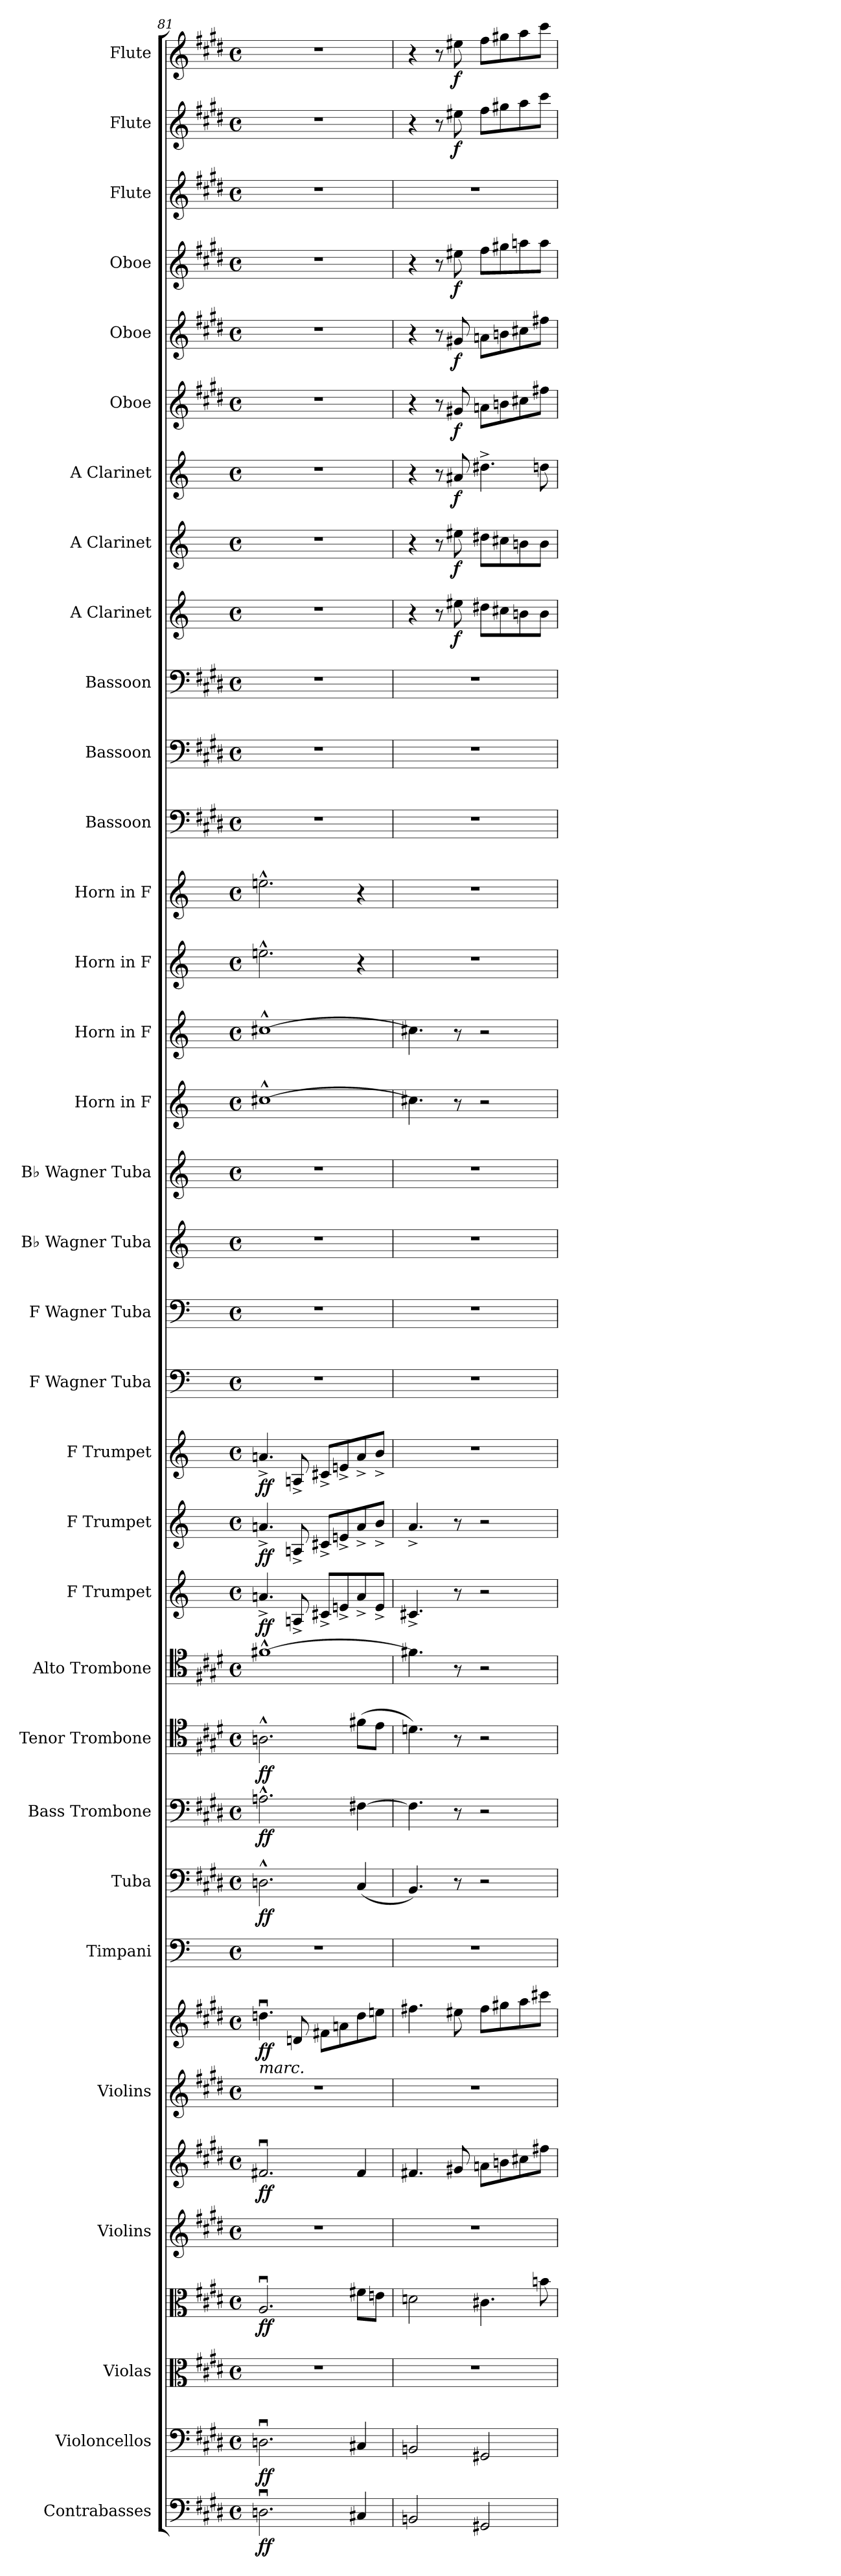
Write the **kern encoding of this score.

**kern	**dynam	**kern	**dynam	**kern	**kern	**dynam	**kern	**kern	**dynam	**kern	**kern	**dynam	**kern	**kern	**dynam	**kern	**dynam	**kern	**dynam	**kern	**kern	**dynam	**kern	**dynam	**kern	**dynam	**kern	**kern	**kern	**kern	**kern	**kern	**kern	**kern	**kern	**kern	**kern	**kern	**dynam	**kern	**dynam	**kern	**dynam	**kern	**dynam	**kern	**dynam	**kern	**dynam	**kern	**kern	**dynam	**kern	**dynam
*part33	*part33	*part32	*part32	*part31	*part31	*part31	*part30	*part30	*part30	*part29	*part29	*part29	*part28	*part27	*part27	*part26	*part26	*part25	*part25	*part24	*part23	*part23	*part22	*part22	*part21	*part21	*part20	*part19	*part18	*part17	*part16	*part15	*part14	*part13	*part12	*part11	*part10	*part9	*part9	*part8	*part8	*part7	*part7	*part6	*part6	*part5	*part5	*part4	*part4	*part3	*part2	*part2	*part1	*part1
*staff36	*staff36	*staff35	*staff35	*staff34	*staff33	*staff33/34	*staff32	*staff31	*staff31/32	*staff30	*staff29	*staff29/30	*staff28	*staff27	*staff27	*staff26	*staff26	*staff25	*staff25	*staff24	*staff23	*staff23	*staff22	*staff22	*staff21	*staff21	*staff20	*staff19	*staff18	*staff17	*staff16	*staff15	*staff14	*staff13	*staff12	*staff11	*staff10	*staff9	*staff9	*staff8	*staff8	*staff7	*staff7	*staff6	*staff6	*staff5	*staff5	*staff4	*staff4	*staff3	*staff2	*staff2	*staff1	*staff1
*I"Contrabasses	*	*I"Violoncellos	*	*I"Violas	*	*	*I"Violins	*	*	*I"Violins	*	*	*I"Timpani	*I"Tuba	*	*I"Bass Trombone	*	*I"Tenor Trombone	*	*I"Alto Trombone	*I"F Trumpet	*	*I"F Trumpet	*	*I"F Trumpet	*	*I"F Wagner Tuba	*I"F Wagner Tuba	*I"B♭ Wagner Tuba	*I"B♭ Wagner Tuba	*I"Horn in F	*I"Horn in F	*I"Horn in F	*I"Horn in F	*I"Bassoon	*I"Bassoon	*I"Bassoon	*I"A Clarinet	*	*I"A Clarinet	*	*I"A Clarinet	*	*I"Oboe	*	*I"Oboe	*	*I"Oboe	*	*I"Flute	*I"Flute	*	*I"Flute	*
*I'Cbs.	*	*I'Vcs.	*	*I'Vlas.	*	*	*I'Vlns.	*	*	*I'Vlns.	*	*	*I'Timp.	*I'Tba.	*	*I'B. Tbn.	*	*I'T. Tbn.	*	*I'A. Tbn.	*I'F Tpt.	*	*I'F Tpt.	*	*I'F Tpt.	*	*I'F Wag. Tu.	*I'F Wag. Tu.	*I'B♭ Wag. Tu.	*I'B♭ Wag. Tu.	*	*	*	*	*I'Bsn.	*I'Bsn.	*I'Bsn.	*I'A Cl.	*	*I'A Cl.	*	*I'A Cl.	*	*I'Ob.	*	*I'Ob.	*	*I'Ob.	*	*I'Fl.	*I'Fl.	*	*I'Fl.	*
!!LO:PB:g=z
*clefF4	*	*clefF4	*	*clefC3	*clefC3	*	*clefG2	*clefG2	*	*clefG2	*clefG2	*	*clefF4	*clefF4	*	*clefF4	*	*clefC4	*	*clefC4	*clefG2	*	*clefG2	*	*clefG2	*	*clefF4	*clefF4	*clefG2	*clefG2	*clefG2	*clefG2	*clefG2	*clefG2	*clefF4	*clefF4	*clefF4	*clefG2	*	*clefG2	*	*clefG2	*	*clefG2	*	*clefG2	*	*clefG2	*	*clefG2	*clefG2	*	*clefG2	*
*ITrd7c12	*	*	*	*	*	*	*	*	*	*	*	*	*	*	*	*	*	*	*	*	*ITrd-3c-5	*	*ITrd-3c-5	*	*ITrd-3c-5	*	*ITrd4c7	*ITrd4c7	*ITrd1c2	*ITrd1c2	*ITrd4c7	*ITrd4c7	*ITrd4c7	*ITrd4c7	*	*	*	*ITrd1c2	*	*ITrd1c2	*	*ITrd1c2	*	*	*	*	*	*	*	*	*	*	*	*
*k[f#c#g#d#]	*	*k[f#c#g#d#]	*	*k[f#c#g#d#]	*k[f#c#g#d#]	*	*k[f#c#g#d#]	*k[f#c#g#d#]	*	*k[f#c#g#d#]	*k[f#c#g#d#]	*	*k[]	*k[f#c#g#d#]	*	*k[f#c#g#d#]	*	*k[f#c#g#d#]	*	*k[f#c#g#d#]	*k[b-]	*	*k[b-]	*	*k[b-]	*	*k[b-]	*k[b-]	*k[b-e-]	*k[b-e-]	*k[b-]	*k[b-]	*k[b-]	*k[b-]	*k[f#c#g#d#]	*k[f#c#g#d#]	*k[f#c#g#d#]	*k[b-e-]	*	*k[b-e-]	*	*k[b-e-]	*	*k[f#c#g#d#]	*	*k[f#c#g#d#]	*	*k[f#c#g#d#]	*	*k[f#c#g#d#]	*k[f#c#g#d#]	*	*k[f#c#g#d#]	*
*M4/4	*	*M4/4	*	*M4/4	*M4/4	*	*M4/4	*M4/4	*	*M4/4	*M4/4	*	*M4/4	*M4/4	*	*M4/4	*	*M4/4	*	*M4/4	*M4/4	*	*M4/4	*	*M4/4	*	*M4/4	*M4/4	*M4/4	*M4/4	*M4/4	*M4/4	*M4/4	*M4/4	*M4/4	*M4/4	*M4/4	*M4/4	*	*M4/4	*	*M4/4	*	*M4/4	*	*M4/4	*	*M4/4	*	*M4/4	*M4/4	*	*M4/4	*
*met(c)	*	*met(c)	*	*met(c)	*met(c)	*	*met(c)	*met(c)	*	*met(c)	*met(c)	*	*met(c)	*met(c)	*	*met(c)	*	*met(c)	*	*met(c)	*met(c)	*	*met(c)	*	*met(c)	*	*met(c)	*met(c)	*met(c)	*met(c)	*met(c)	*met(c)	*met(c)	*met(c)	*met(c)	*met(c)	*met(c)	*met(c)	*	*met(c)	*	*met(c)	*	*met(c)	*	*met(c)	*	*met(c)	*	*met(c)	*met(c)	*	*met(c)	*
=81	=81	=81	=81	=81	=81	=81	=81	=81	=81	=81	=81	=81	=81	=81	=81	=81	=81	=81	=81	=81	=81	=81	=81	=81	=81	=81	=81	=81	=81	=81	=81	=81	=81	=81	=81	=81	=81	=81	=81	=81	=81	=81	=81	=81	=81	=81	=81	=81	=81	=81	=81	=81	=81	=81
!	!	!	!	!	!	!	!	!	!	!	!LO:TX:b:i:t=marc.	!	!	!	!	!	!	!	!	!	!	!	!	!	!	!	!	!	!	!	!	!	!	!	!	!	!	!	!	!	!	!	!	!	!	!	!	!	!	!	!	!	!	!
!	!LO:DY:b	!	!LO:DY:b	!	!	!LO:DY:b	!	!	!LO:DY:b	!	!	!LO:DY:b	!	!	!LO:DY:b	!	!LO:DY:b	!	!LO:DY:b	!	!	!LO:DY:b	!	!LO:DY:b	!	!LO:DY:b	!	!	!	!	!	!	!	!	!	!	!	!	!	!	!	!	!	!	!	!	!	!	!	!	!	!	!	!
2.DDnu\	ff	2.Dnu\	ff	1r	2.Au/	ff	1r	2.f#Xu/	ff	1r	4.ddnu\	ff	1r	2.Dn^^\	ff	2.An^^\	ff	2.An^^\	ff	[1f#X^^	4.ddn^/	ff	4.ddn^/	ff	4.ddn^/	ff	1r	1r	1r	1r	[1f#X^^	[1f#X^^	2.an^^\	2.an^^\	1r	1r	1r	1r	.	1r	.	1r	.	1r	.	1r	.	1r	.	1r	1r	.	1r	.
.	.	.	.	.	.	.	.	.	.	.	8dn/	.	.	.	.	.	.	.	.	.	8dn^/	.	8dn^/	.	8dn^/	.	.	.	.	.	.	.	.	.	.	.	.	.	.	.	.	.	.	.	.	.	.	.	.	.	.	.	.	.
.	.	.	.	.	.	.	.	.	.	.	8f#X\L	.	.	.	.	.	.	.	.	.	8f#X^/L	.	8f#X^/L	.	8f#X^/L	.	.	.	.	.	.	.	.	.	.	.	.	.	.	.	.	.	.	.	.	.	.	.	.	.	.	.	.	.
.	.	.	.	.	.	.	.	.	.	.	8an\	.	.	.	.	.	.	.	.	.	8an^/	.	8an^/	.	8an^/	.	.	.	.	.	.	.	.	.	.	.	.	.	.	.	.	.	.	.	.	.	.	.	.	.	.	.	.	.
4CC#X/	.	4C#X/	.	.	8f#X\L	.	.	4f#/	.	.	8dd\	.	.	(<4C#/	.	[4F#X\	.	(>8f#X\L	.	.	8dd^/	.	8dd^/	.	8dd^/	.	.	.	.	.	.	.	4r	4r	.	.	.	.	.	.	.	.	.	.	.	.	.	.	.	.	.	.	.	.
.	.	.	.	.	8en\J	.	.	.	.	.	8een\J	.	.	.	.	.	.	8e\J	.	.	8a^/J	.	8ee^/J	.	8ee^/J	.	.	.	.	.	.	.	.	.	.	.	.	.	.	.	.	.	.	.	.	.	.	.	.	.	.	.	.	.
=82	=82	=82	=82	=82	=82	=82	=82	=82	=82	=82	=82	=82	=82	=82	=82	=82	=82	=82	=82	=82	=82	=82	=82	=82	=82	=82	=82	=82	=82	=82	=82	=82	=82	=82	=82	=82	=82	=82	=82	=82	=82	=82	=82	=82	=82	=82	=82	=82	=82	=82	=82	=82	=82	=82
2BBBn/	.	2BBn/	.	1r	2dn\	.	1r	4.f#X/	.	1r	4.ff#X\	.	1r	4.BB/)	.	4.F#\]	.	4.dn\)	.	4.f#X\]	4.f#X^/	.	4.dd^/	.	1r	.	1r	1r	1r	1r	4.f#X\]	4.f#X\]	1r	1r	1r	1r	1r	4r	.	4r	.	4r	.	4r	.	4r	.	4r	.	1r	4r	.	4r	.
.	.	.	.	.	.	.	.	.	.	.	.	.	.	.	.	.	.	.	.	.	.	.	.	.	.	.	.	.	.	.	.	.	.	.	.	.	.	8r	.	8r	.	8r	.	8r	.	8r	.	8r	.	.	8r	.	8r	.
!	!	!	!	!	!	!	!	!	!	!	!	!	!	!	!	!	!	!	!	!	!	!	!	!	!	!	!	!	!	!	!	!	!	!	!	!	!	!	!LO:DY:b	!	!LO:DY:b	!	!LO:DY:b	!	!LO:DY:b	!	!LO:DY:b	!	!LO:DY:b	!	!	!LO:DY:b	!	!LO:DY:b
.	.	.	.	.	.	.	.	8g#X/	.	.	8ee#X\	.	.	8r	.	8r	.	8r	.	8r	8r	.	8r	.	.	.	.	.	.	.	8r	8r	.	.	.	.	.	8dd#X\	f	8dd#X\	f	8g#X/	f	8g#X/	f	8g#X/	f	8ee#X\	f	.	8ee#X\	f	8ee#X\	f
2GGG#X/	.	2GG#X/	.	.	4.c#X\	.	.	8an\L	.	.	8ff#\L	.	.	2r	.	2r	.	2r	.	2r	2r	.	2r	.	.	.	.	.	.	.	2r	2r	.	.	.	.	.	8cc#X\L	.	8cc#X\L	.	4.cc#X^\	.	8an\L	.	8an\L	.	8ff#\L	.	.	8ff#\L	.	8ff#\L	.
.	.	.	.	.	.	.	.	8bn\	.	.	8gg#X\	.	.	.	.	.	.	.	.	.	.	.	.	.	.	.	.	.	.	.	.	.	.	.	.	.	.	8bn\	.	8bn\	.	.	.	8bn\	.	8bn\	.	8gg#X\	.	.	8gg#X\	.	8gg#X\	.
.	.	.	.	.	.	.	.	8cc#X\	.	.	8aa\	.	.	.	.	.	.	.	.	.	.	.	.	.	.	.	.	.	.	.	.	.	.	.	.	.	.	8an\	.	8an\	.	.	.	8cc#X\	.	8cc#X\	.	8aan\	.	.	8aa\	.	8aa\	.
.	.	.	.	.	8bn\	.	.	8ff#X\J	.	.	8ccc#X\J	.	.	.	.	.	.	.	.	.	.	.	.	.	.	.	.	.	.	.	.	.	.	.	.	.	.	8a\J	.	8a\J	.	8ccn\	.	8ff#X\J	.	8ff#X\J	.	8aa\J	.	.	8ccc#\J	.	8ccc#\J	.
=	=	=	=	=	=	=	=	=	=	=	=	=	=	=	=	=	=	=	=	=	=	=	=	=	=	=	=	=	=	=	=	=	=	=	=	=	=	=	=	=	=	=	=	=	=	=	=	=	=	=	=	=	=	=
*-	*-	*-	*-	*-	*-	*-	*-	*-	*-	*-	*-	*-	*-	*-	*-	*-	*-	*-	*-	*-	*-	*-	*-	*-	*-	*-	*-	*-	*-	*-	*-	*-	*-	*-	*-	*-	*-	*-	*-	*-	*-	*-	*-	*-	*-	*-	*-	*-	*-	*-	*-	*-	*-	*-
